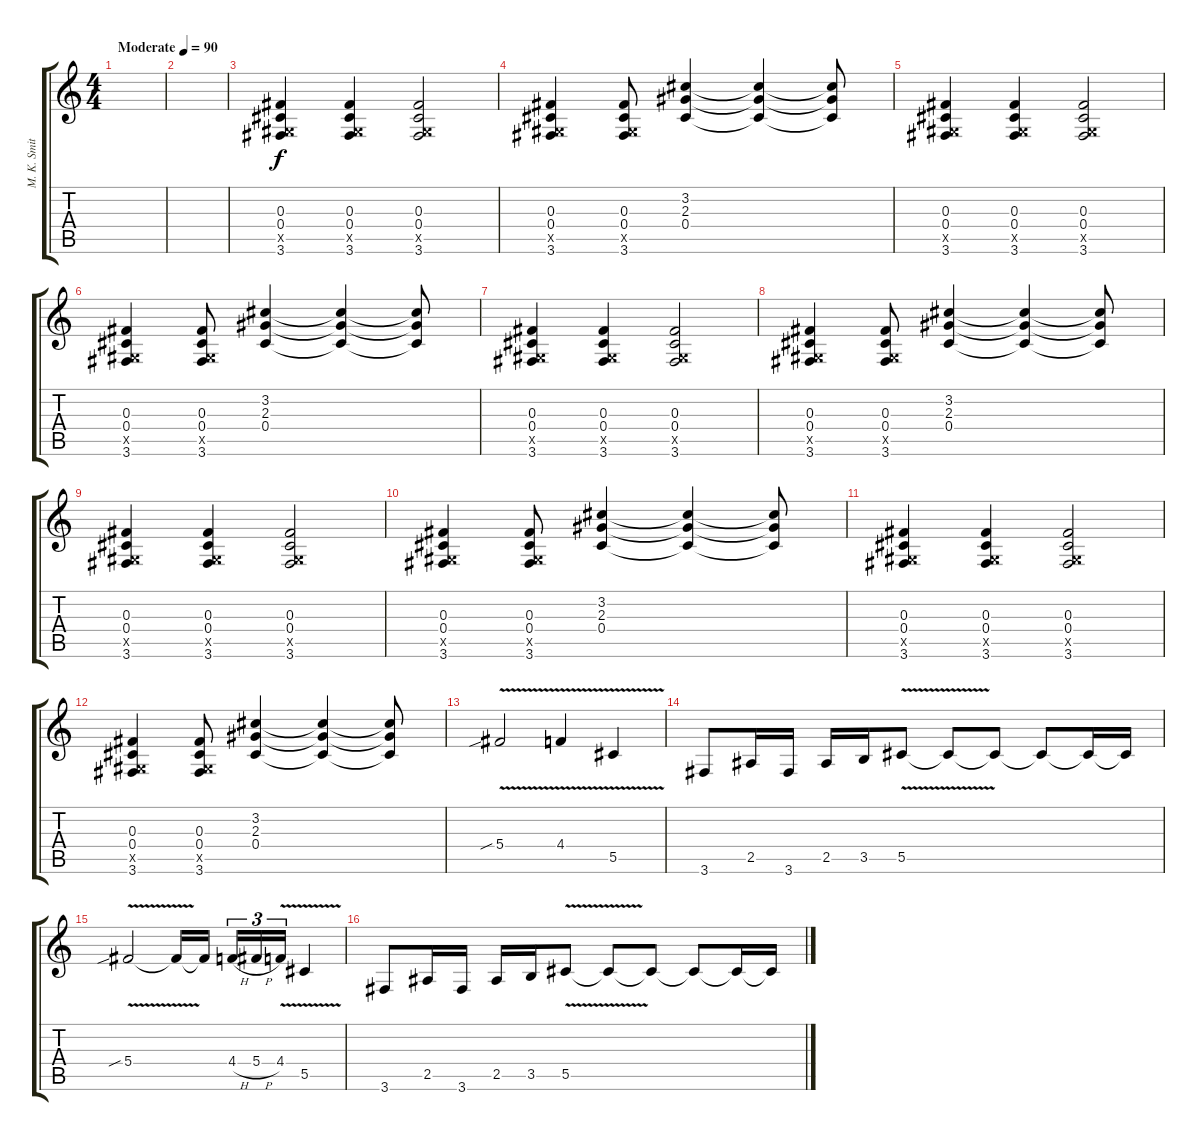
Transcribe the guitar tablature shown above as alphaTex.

\track ("M. K. Smith" "M. K. Smit") {instrument distortionguitar}
\staff {score tabs}
\tuning (Eb4 Bb3 Gb3 Db3 Ab2 Eb2) {hide}
\ts (4 4)
\tempo (90 "Moderate")
\clef g2
\ks c
|
|
(0.3 0.4 0.5{x} 3.6).4 (0.3 0.4 0.5{x} 3.6).4 (0.3 0.4 0.5{x} 3.6).2 |
(0.3 0.4 0.5{x} 3.6).4 (0.3 0.4 0.5{x} 3.6).8 (3.2 2.3 0.4).4 (3.2{t} 2.3{t} 0.4{t}).4 (3.2{t} 2.3{t} 0.4{t}).8 |
(0.3 0.4 0.5{x} 3.6).4 (0.3 0.4 0.5{x} 3.6).4 (0.3 0.4 0.5{x} 3.6).2 |
(0.3 0.4 0.5{x} 3.6).4 (0.3 0.4 0.5{x} 3.6).8 (3.2 2.3 0.4).4 (3.2{t} 2.3{t} 0.4{t}).4 (3.2{t} 2.3{t} 0.4{t}).8 |
(0.3 0.4 0.5{x} 3.6).4 (0.3 0.4 0.5{x} 3.6).4 (0.3 0.4 0.5{x} 3.6).2 |
(0.3 0.4 0.5{x} 3.6).4 (0.3 0.4 0.5{x} 3.6).8 (3.2 2.3 0.4).4 (3.2{t} 2.3{t} 0.4{t}).4 (3.2{t} 2.3{t} 0.4{t}).8 |
(0.3 0.4 0.5{x} 3.6).4 (0.3 0.4 0.5{x} 3.6).4 (0.3 0.4 0.5{x} 3.6).2 |
(0.3 0.4 0.5{x} 3.6).4 (0.3 0.4 0.5{x} 3.6).8 (3.2 2.3 0.4).4 (3.2{t} 2.3{t} 0.4{t}).4 (3.2{t} 2.3{t} 0.4{t}).8 |
(0.3 0.4 0.5{x} 3.6).4 (0.3 0.4 0.5{x} 3.6).4 (0.3 0.4 0.5{x} 3.6).2 |
(0.3 0.4 0.5{x} 3.6).4 (0.3 0.4 0.5{x} 3.6).8 (3.2 2.3 0.4).4 (3.2{t} 2.3{t} 0.4{t}).4 (3.2{t} 2.3{t} 0.4{t}).8 |
5.4{v sib}.2 4.4{v}.4 5.5{v}.4 |
3.6.8 2.5.16 3.6.16 2.5.16 3.5.16 5.5{v}.8 5.5{t}.8 5.5{t}.8 5.5{t}.8 5.5{t}.16 5.5{t}.16 |
5.4{v sib}.2 5.4{t}.16 5.4{t}.16{beam splitsecondary} 4.4{h}.16{tu (3 2)} 5.4{h}.16{tu (3 2)} 4.4{v}.16{tu (3 2)} 5.5{v}.4 |
3.6.8 2.5.16 3.6.16 2.5.16 3.5.16 5.5{v}.8 5.5{t}.8 5.5{t}.8 5.5{t}.8 5.5{t}.16 5.5{t}.16
